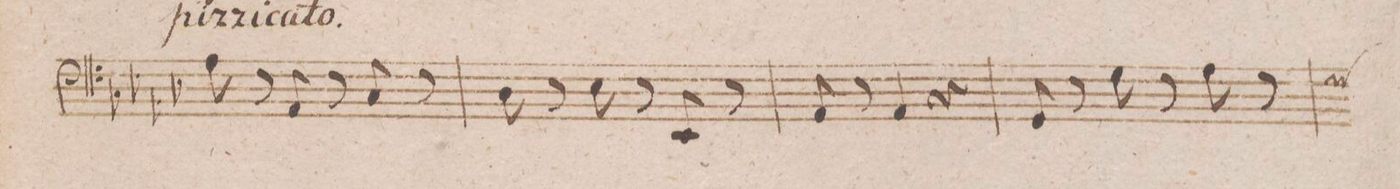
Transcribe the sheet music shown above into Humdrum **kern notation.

**kern
*I"Organo.
*clefF4
*k[b-e-a-d-]
*met(c|)
*M3/4
8A-\
8r
8AA-/
8r
8C/
8r
=83
8D-\
8r
8E-\
8r
8EE-/
8r
=84
8AA-/
8r
4AA-/
4r
=85
8GG/
8r
8G\
8r
8A-\
8r
*custos:G
=86
*-
